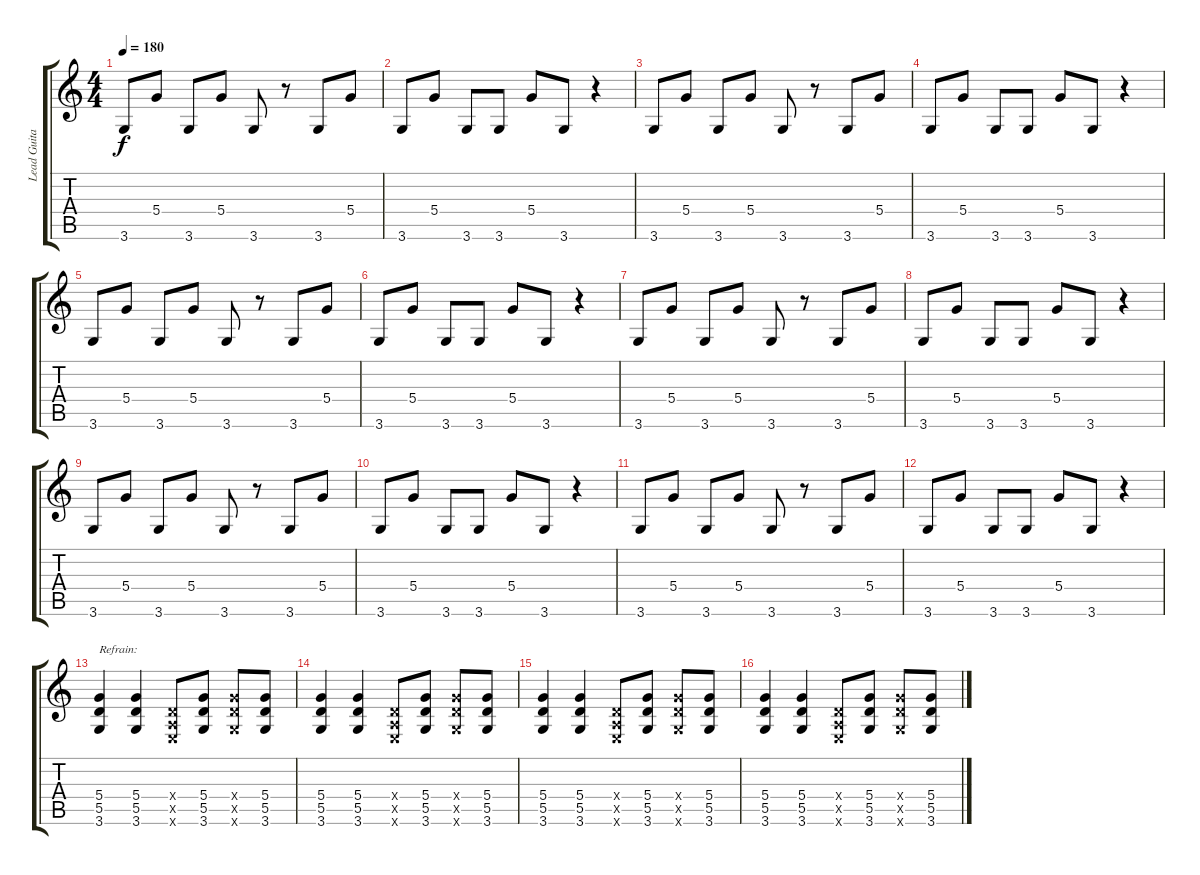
\track ("Lead Guitar" "Lead Guita") {instrument distortionguitar}
\staff {score tabs}
\tuning (E4 B3 G3 D3 A2 E2) {hide}
\ts (4 4)
\tempo 180
\clef g2
\ks c
3.6.8{dy f} 5.4.8 3.6.8 5.4.8 3.6.8 r.8 3.6.8 5.4.8 |
3.6.8 5.4.8 3.6.8 3.6.8 5.4.8 3.6.8 r.4 |
3.6.8 5.4.8 3.6.8 5.4.8 3.6.8 r.8 3.6.8 5.4.8 |
3.6.8 5.4.8 3.6.8 3.6.8 5.4.8 3.6.8 r.4 |
3.6.8 5.4.8 3.6.8 5.4.8 3.6.8 r.8 3.6.8 5.4.8 |
3.6.8 5.4.8 3.6.8 3.6.8 5.4.8 3.6.8 r.4 |
3.6.8 5.4.8 3.6.8 5.4.8 3.6.8 r.8 3.6.8 5.4.8 |
3.6.8 5.4.8 3.6.8 3.6.8 5.4.8 3.6.8 r.4 |
3.6.8 5.4.8 3.6.8 5.4.8 3.6.8 r.8 3.6.8 5.4.8 |
3.6.8 5.4.8 3.6.8 3.6.8 5.4.8 3.6.8 r.4 |
3.6.8 5.4.8 3.6.8 5.4.8 3.6.8 r.8 3.6.8 5.4.8 |
3.6.8 5.4.8 3.6.8 3.6.8 5.4.8 3.6.8 r.4 |
(5.4 5.5 3.6).4{txt "Refrain:"} (5.4 5.5 3.6).4 (0.4{x} 0.5{x} 0.6{x}).8 (5.4 5.5 3.6).8 (5.4{x} 5.5{x} 3.6{x}).8 (5.4 5.5 3.6).8 |
(5.4 5.5 3.6).4 (5.4 5.5 3.6).4 (0.4{x} 0.5{x} 0.6{x}).8 (5.4 5.5 3.6).8 (5.4{x} 5.5{x} 3.6{x}).8 (5.4 5.5 3.6).8 |
(5.4 5.5 3.6).4 (5.4 5.5 3.6).4 (0.4{x} 0.5{x} 0.6{x}).8 (5.4 5.5 3.6).8 (5.4{x} 5.5{x} 3.6{x}).8 (5.4 5.5 3.6).8 |
(5.4 5.5 3.6).4 (5.4 5.5 3.6).4 (0.4{x} 0.5{x} 0.6{x}).8 (5.4 5.5 3.6).8 (5.4{x} 5.5{x} 3.6{x}).8 (5.4 5.5 3.6).8
